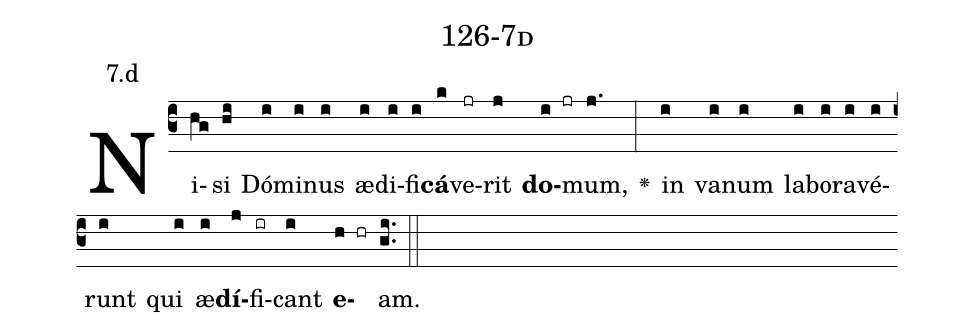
name: 126-7d;
annotation: 7.d;
%%
(c3)Ni(hg)si(hi) Dó(i)mi(i)nus(i) æ(i)di(i)fi(i)<b>cá</b>(k)ve(jr)rit(j) <b>do</b>(i jr)mum,(j.) <v>\greheightstar</v>(:) in(i) va(i)num(i) la(i)bo(i)ra(i)vé(i)runt(i) qui(i) æ(i)<b>dí</b>(j)fi(ir)cant(i) <b>e</b>(h hr)am.(gi..) (::)


%E(i) u(i) o(j) u(i) a(h) e.(gi..) (::)
